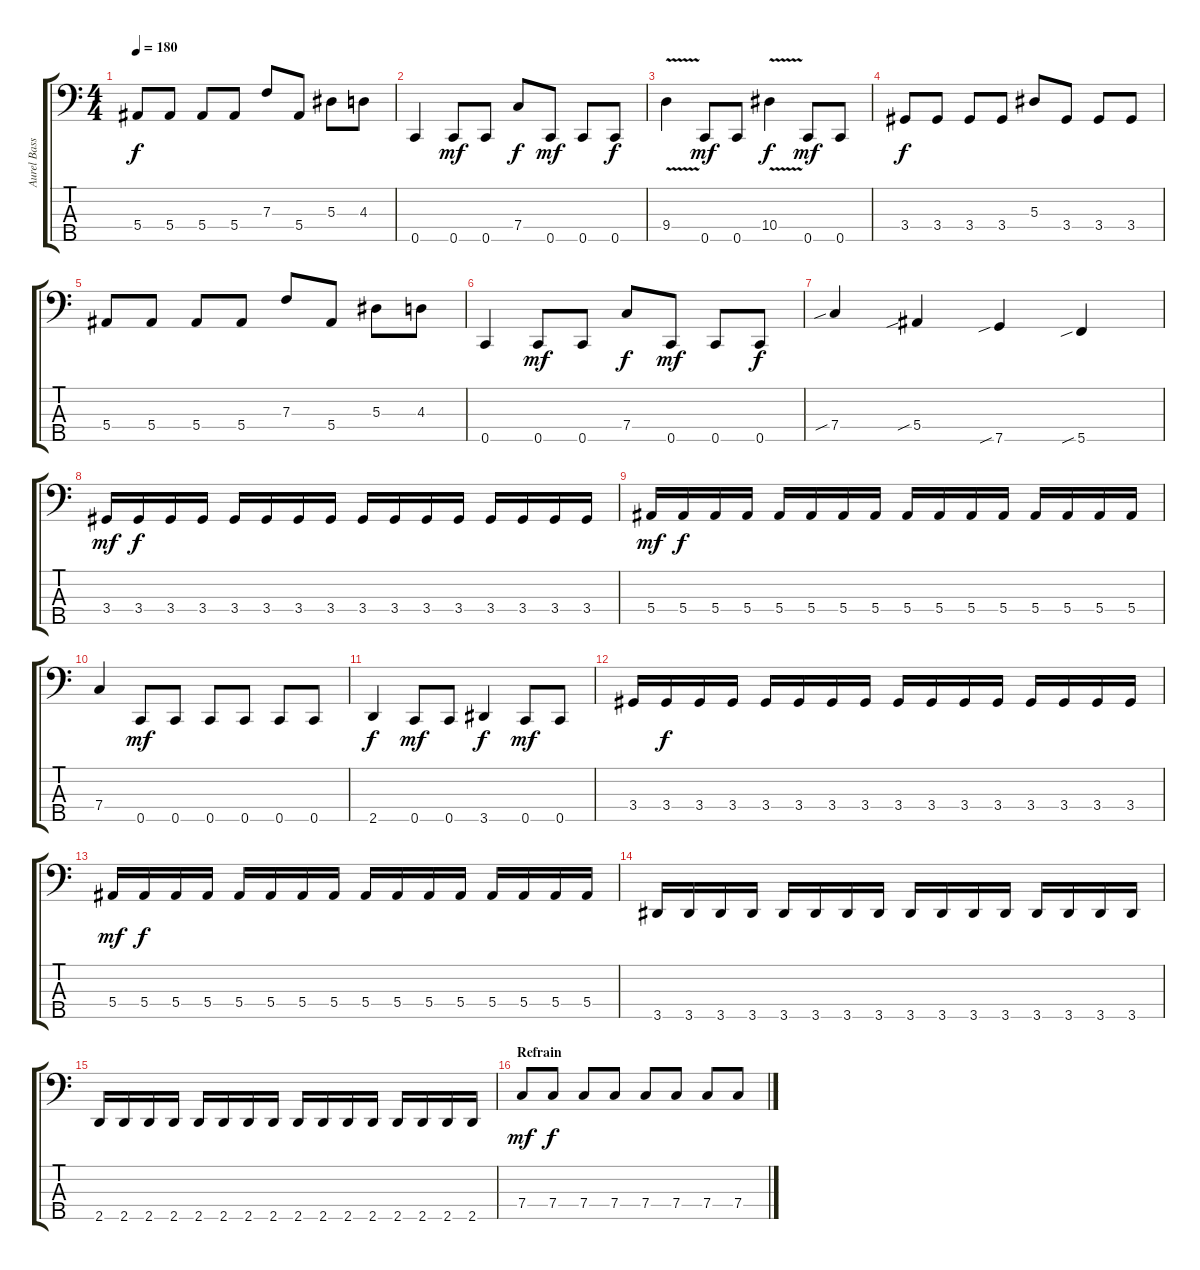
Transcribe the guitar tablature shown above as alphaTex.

\track ("Aurel Bass" "Aurel Bass") {instrument electricbassfinger}
\staff {score tabs}
\tuning (Ab2 Eb2 Bb1 F1 C1) {hide}
\ts (4 4)
\tempo 180
\clef f4
\ks c
5.4.8{dy f} 5.4.8 5.4.8 5.4.8 7.3.8 5.4.8 5.3.8 4.3.8 |
0.5.4 0.5.8{dy mf} 0.5.8 7.4.8{dy f} 0.5.8{dy mf} 0.5.8 0.5.8{dy f} |
9.4{v}.4 0.5.8{dy mf} 0.5.8 10.4{v}.4{dy f} 0.5.8{dy mf} 0.5.8 |
3.4.8{dy f} 3.4.8 3.4.8 3.4.8 5.3.8 3.4.8 3.4.8 3.4.8 |
5.4.8 5.4.8 5.4.8 5.4.8 7.3.8 5.4.8 5.3.8 4.3.8 |
0.5.4 0.5.8{dy mf} 0.5.8 7.4.8{dy f} 0.5.8{dy mf} 0.5.8 0.5.8{dy f} |
7.4{sib}.4 5.4{sib}.4 7.5{sib}.4 5.5{sib}.4 |
3.4.16{dy mf} 3.4.16{dy f} 3.4.16 3.4.16 3.4.16 3.4.16 3.4.16 3.4.16 3.4.16 3.4.16 3.4.16 3.4.16 3.4.16 3.4.16 3.4.16 3.4.16 |
5.4.16{dy mf} 5.4.16{dy f} 5.4.16 5.4.16 5.4.16 5.4.16 5.4.16 5.4.16 5.4.16 5.4.16 5.4.16 5.4.16 5.4.16 5.4.16 5.4.16 5.4.16 |
7.4.4 0.5.8{dy mf} 0.5.8 0.5.8 0.5.8 0.5.8 0.5.8 |
2.5.4{dy f} 0.5.8{dy mf} 0.5.8 3.5.4{dy f} 0.5.8{dy mf} 0.5.8 |
3.4.16 3.4.16{dy f} 3.4.16 3.4.16 3.4.16 3.4.16 3.4.16 3.4.16 3.4.16 3.4.16 3.4.16 3.4.16 3.4.16 3.4.16 3.4.16 3.4.16 |
5.4.16{dy mf} 5.4.16{dy f} 5.4.16 5.4.16 5.4.16 5.4.16 5.4.16 5.4.16 5.4.16 5.4.16 5.4.16 5.4.16 5.4.16 5.4.16 5.4.16 5.4.16 |
3.5.16 3.5.16 3.5.16 3.5.16 3.5.16 3.5.16 3.5.16 3.5.16 3.5.16 3.5.16 3.5.16 3.5.16 3.5.16 3.5.16 3.5.16 3.5.16 |
2.5.16 2.5.16 2.5.16 2.5.16 2.5.16 2.5.16 2.5.16 2.5.16 2.5.16 2.5.16 2.5.16 2.5.16 2.5.16 2.5.16 2.5.16 2.5.16 |
\section ("" "Refrain")
7.4.8{dy mf} 7.4.8{dy f} 7.4.8 7.4.8 7.4.8 7.4.8 7.4.8 7.4.8
